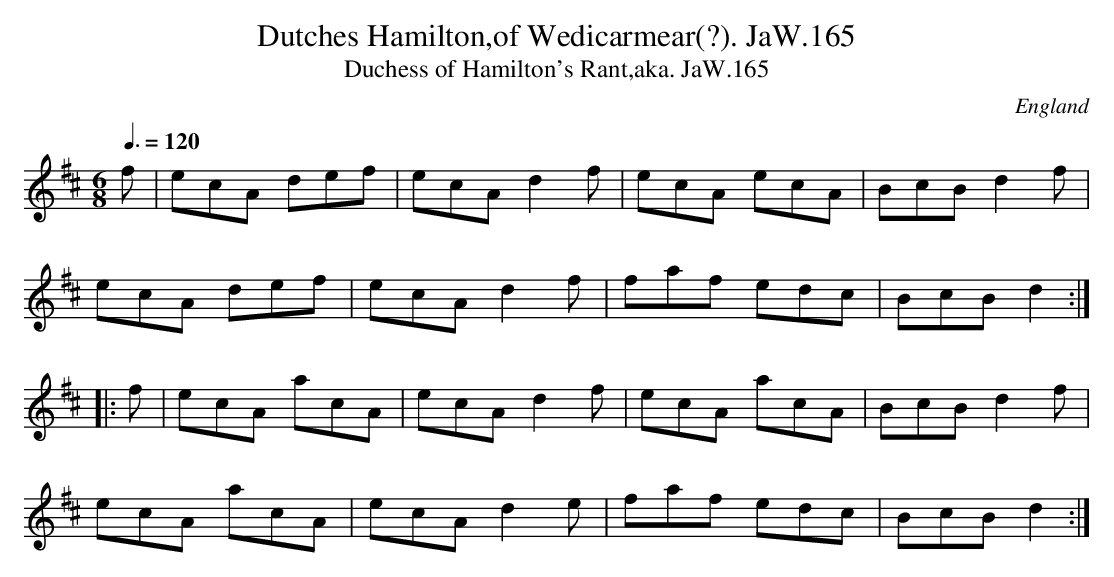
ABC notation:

X:1
T:Dutches Hamilton,of Wedicarmear(?). JaW.165
T:Duchess of Hamilton's Rant,aka. JaW.165
M:6/8
L:1/8
Q:3/8=120
O:England
notC:"...A Good Scotch Tune"
K:D major
f | ecA def|ecA d2f|ecA ecA|BcB d2f|!
ecA def|ecA d2f|faf edc|BcB d2:|!
|:f | ecA acA|ecA d2f| ecA acA|BcB d2f|!
ecA acA|ecA d2e|faf edc|BcB d2 :|
